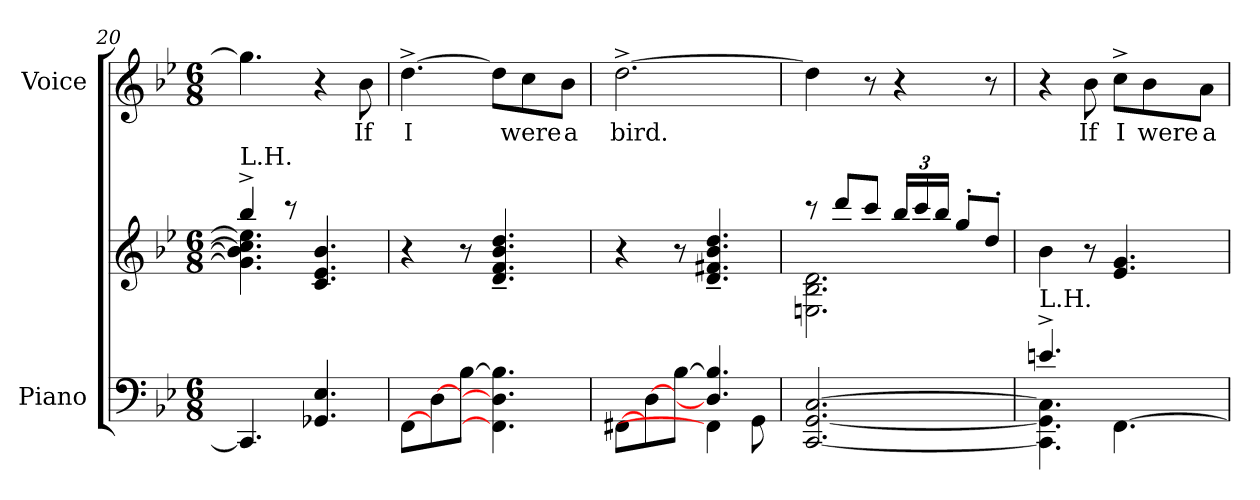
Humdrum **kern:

**kern	**kern	**kern	**text
*part2	*part2	*part1	*part1
*staff3	*staff2	*staff1	*staff1
*I"Piano	*	*I"Voice	*
*I'Pno	*	*	*
*clefF4	*clefG2	*clefG2	*
*k[b-e-]	*k[b-e-]	*k[b-e-]	*
*M6/8	*M6/8	*M6/8	*
=20	=20	=20	=20
*	*^	*	*
!	!LO:TX:a:t=L.H.	!	!	!
4.CC/]	4bb-^/	4.g-\] 4.b-\] 4.cc\] 4.ee-\]	4.gg-\]	.
.	8r	.	.	.
4.GG-X/ 4.E-/	4.c/ 4.e-/ 4.b-/	4.ryy	4r	.
!	!	!	!	!LO:LY:b
.	.	.	8b-\	If
*	*v	*v	*	*
!!LO:LB:g=z
=21	=21	=21	=21
!	!	!	!LO:LY:b
[<8FF\L	4r	[4.dd^\	I
[<8D\	.	.	.
[8B-\J	8r	.	.
4.FF\] 4.D\] 4.B-\]	4.d/~> 4.f/~> 4.b-/~> 4.dd/~>	8dd\L]	.
!	!	!	!LO:LY:b
.	.	8cc\	were
!	!	!	!LO:LY:b
.	.	8b-\J	a
=22	=22	=22	=22
*^	*	*	*
!	!	!	!	!LO:LY:b
[<8FF#X\L	4.ryy	4r	[2.dd^\	bird.
[<8D\	.	.	.	.
[>8B-\J	.	8r	.	.
4.D/] 4.B-/]	4FF#\]	4.d/~> 4.f#X/~> 4.b-/~> 4.dd/~>	.	.
.	8GG\	.	.	.
*v	*v	*	*	*
=23	=23	=23	=23
*	*^	*	*
[2.CC/ [2.GG/ [<2.C/	8r	2.En\ 2.B-\ 2.d\	4dd\]	.
.	8ddd/L	.	.	.
.	8ccc/J	.	8r	.
*	*Xbrackettup	*	*	*
.	24bb-/LL	.	4r	.
.	24ccc/	.	.	.
.	24bb-/JJ	.	.	.
.	8gg'/L	.	.	.
.	8dd'/J	.	8r	.
=24	=24	=24	=24	=24
*^	*	*	*	*
!	!	!LO:TX:b:t=L.H.	!	!	!
4.en^/	4.CC\] 4.GG\] 4.C\]	4.ryy	4b-\	4r	.
!	!	!	!	!	!LO:LY:b
.	.	.	8r	8b-\	If
!	!	!	!	!	!LO:LY:b
4.ryy	[<4.FF\	4.e-/ 4.g/	4.ryy	8cc^\L	I
!	!	!	!	!	!LO:LY:b
.	.	.	.	8b-\	were
!	!	!	!	!	!LO:LY:b
.	.	.	.	8a\J	a
*v	*v	*	*	*	*
*	*v	*v	*	*
=	=	=	=
*-	*-	*-	*-
